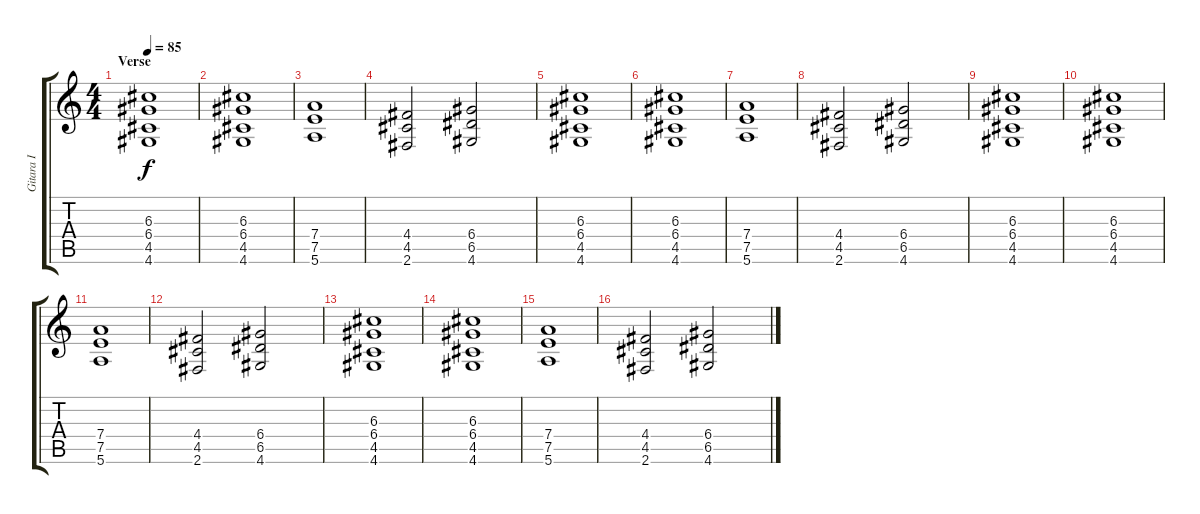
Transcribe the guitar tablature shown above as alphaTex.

\track ("Gitara I" "Gitara I") {instrument distortionguitar}
\staff {score tabs}
\tuning (E4 B3 G3 D3 A2 E2) {hide}
\ts (4 4)
\section ("" "Verse")
\tempo 85
\clef g2
\ks c
(6.3 6.4 4.5 4.6).1{dy f instrument distortionguitar} |
(6.3 6.4 4.5 4.6).1 |
(7.4 7.5 5.6).1 |
(4.4 4.5 2.6).2 (6.4 6.5 4.6).2 |
(6.3 6.4 4.5 4.6).1{instrument distortionguitar} |
(6.3 6.4 4.5 4.6).1 |
(7.4 7.5 5.6).1 |
(4.4 4.5 2.6).2 (6.4 6.5 4.6).2 |
(6.3 6.4 4.5 4.6).1{instrument distortionguitar} |
(6.3 6.4 4.5 4.6).1 |
(7.4 7.5 5.6).1 |
(4.4 4.5 2.6).2 (6.4 6.5 4.6).2 |
(6.3 6.4 4.5 4.6).1{instrument distortionguitar} |
(6.3 6.4 4.5 4.6).1 |
(7.4 7.5 5.6).1 |
(4.4 4.5 2.6).2 (6.4 6.5 4.6).2
